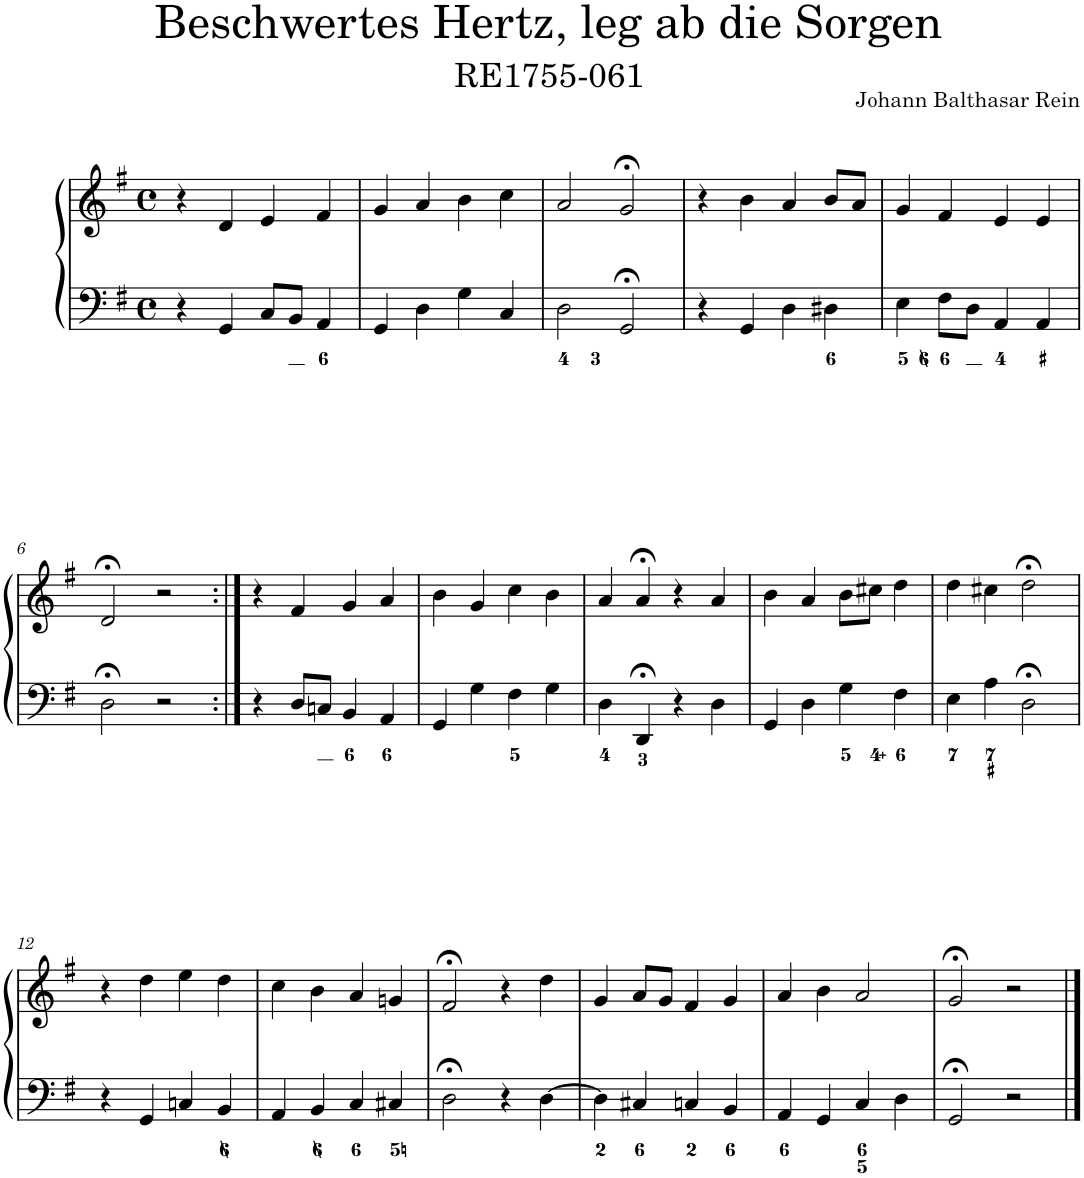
**kern	**kern
*part1	*part1
*staff2	*staff1
*I"Piano	*
*I'Pno.	*
*clefF4	*clefG2
*k[f#]	*k[f#]
*M4/4	*M4/4
*met(c)	*met(c)
=1	=1
4r	4r
4GG/	4d/
8C/L	4e/
8BB/J	.
4AA/	4f#/
=2	=2
4GG/	4g/
4D\	4a/
4G\	4b\
4C/	4cc\
=3	=3
2D\	2a/
2GG;</	2g;</
=4	=4
4r	4r
4GG/	4b\
4D\	4a/
4D#X\	8b/L
.	8a/J
=5	=5
4E\	4g/
8F#\L	4f#/
8D\J	.
4AA/	4e/
4AA/	4e/
!!LO:LB:g=z
=6	=6
2D;<\	2d;</
2r	2r
=7:|!	=7:|!
4r	4r
8D/L	4f#/
8Cn/J	.
4BB/	4g/
4AA/	4a/
=8	=8
4GG/	4b\
4G\	4g/
4F#\	4cc\
4G\	4b\
=9	=9
4D\	4a/
4DD;</	4a;</
4r	4r
4D\	4a/
=10	=10
4GG/	4b\
4D\	4a/
4G\	8b\L
.	8cc#X\J
4F#\	4dd\
=11	=11
4E\	4dd\
4A\	4cc#X\
2D;<\	2dd;<\
!!LO:LB:g=z
=12	=12
4r	4r
4GG/	4dd\
4Cn/	4ee\
4BB/	4dd\
=13	=13
4AA/	4cc\
4BB/	4b\
4C/	4a/
4C#X/	4gn/
=14	=14
2D;<\	2f#;</
4r	4r
[4D\	4dd\
=15	=15
4D\]	4g/
4C#X/	8a/L
.	8g/J
4Cn/	4f#/
4BB/	4g/
=16	=16
4AA/	4a/
4GG/	4b\
4C/	2a/
4D\	.
=17	=17
2GG;</	2g;</
2r	2r
==	==
*-	*-
